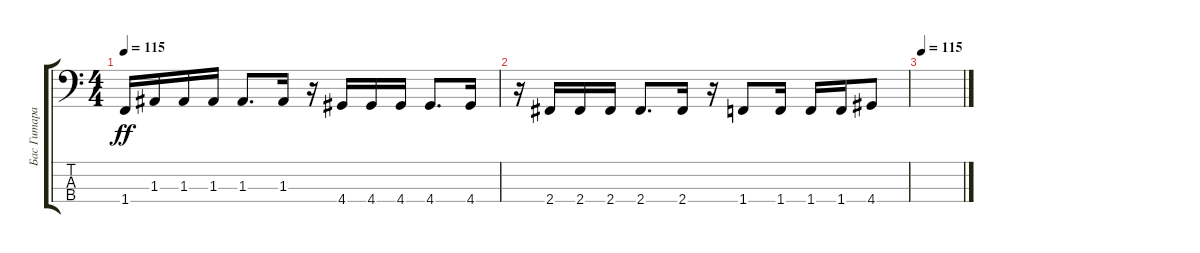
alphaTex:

\track ("Бас Гитара 2" "Бас Гитара") {instrument synthbass2}
\staff {score tabs}
\tuning (G2 D2 A1 E1) {hide}
\ts (4 4)
\tempo 115
\clef f4
\ks c
1.4.16{dy ff} 1.3.16 1.3.16 1.3.16 1.3.8{d} 1.3.16 r.16 4.4.16 4.4.16 4.4.16 4.4.8{d} 4.4.16 |
r.16 2.4.16 2.4.16 2.4.16 2.4.8{d} 2.4.16 r.16 1.4.8 1.4.16 1.4.16 1.4.16 4.4.8 |
\tempo 115
